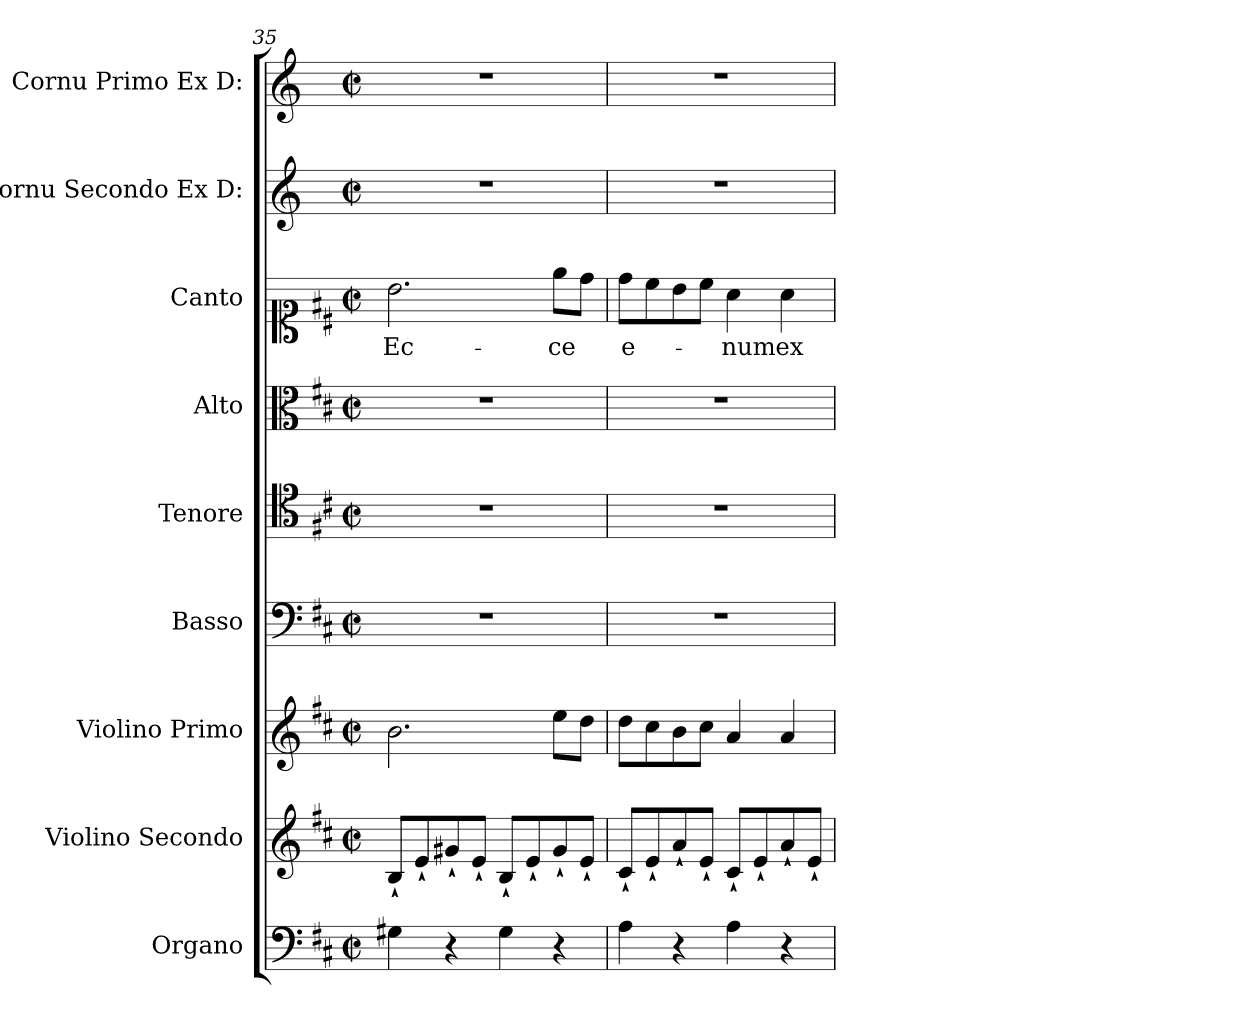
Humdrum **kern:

**kern	**kern	**kern	**kern	**kern	**kern	**kern	**text	**kern	**kern
*part9	*part8	*part7	*part6	*part5	*part4	*part3	*part3	*part2	*part1
*staff9	*staff8	*staff7	*staff6	*staff5	*staff4	*staff3	*staff3	*staff2	*staff1
*I"Organo	*I"Violino Secondo	*I"Violino Primo	*I"Basso	*I"Tenore	*I"Alto	*I"Canto	*	*I"Cornu Secondo Ex D:	*I"Cornu Primo Ex D:
*	*I'vl 2	*I'vl 1	*I'B	*I'T	*I'A	*	*	*I'cor 2	*I'cor 1
*clefF4	*clefG2	*clefG2	*clefF4	*clefC4	*clefC3	*clefC1	*	*clefG2	*clefG2
*	*	*	*	*	*	*	*	*ITrd-1c-2	*ITrd-1c-2
*k[f#c#]	*k[f#c#]	*k[f#c#]	*k[f#c#]	*k[f#c#]	*k[f#c#]	*k[f#c#]	*	*k[f#c#]	*k[f#c#]
*M2/2	*M2/2	*M2/2	*M2/2	*M2/2	*M2/2	*M2/2	*	*M2/2	*M2/2
*met(c|)	*met(c|)	*met(c|)	*met(c|)	*met(c|)	*met(c|)	*met(c|)	*	*met(c|)	*met(c|)
=35	=35	=35	=35	=35	=35	=35	=35	=35	=35
4G#X\	8B`/L	2.b\	1r	1r	1r	2.b\	Ec-	1r	1r
.	8e`/	.	.	.	.	.	.	.	.
4r	8g#X`/	.	.	.	.	.	.	.	.
.	8e`/J	.	.	.	.	.	.	.	.
4G#\	8B`/L	.	.	.	.	.	.	.	.
.	8e`/	.	.	.	.	.	.	.	.
4r	8g#`/	8ee\L	.	.	.	8ee\L	-ce	.	.
.	8e`/J	8dd\J	.	.	.	8dd\J	.	.	.
=36	=36	=36	=36	=36	=36	=36	=36	=36	=36
4A\	8c#`/L	8dd\L	1r	1r	1r	8dd\L	e-	1r	1r
.	8e`/	8cc#\	.	.	.	8cc#\	.	.	.
4r	8a`/	8b\	.	.	.	8b\	.	.	.
.	8e`/J	8cc#\J	.	.	.	8cc#\J	.	.	.
4A\	8c#`/L	4a/	.	.	.	4a\	-num	.	.
.	8e`/	.	.	.	.	.	.	.	.
4r	8a`/	4a/	.	.	.	4a\	ex	.	.
.	8e`/J	.	.	.	.	.	.	.	.
=	=	=	=	=	=	=	=	=	=
*-	*-	*-	*-	*-	*-	*-	*-	*-	*-
